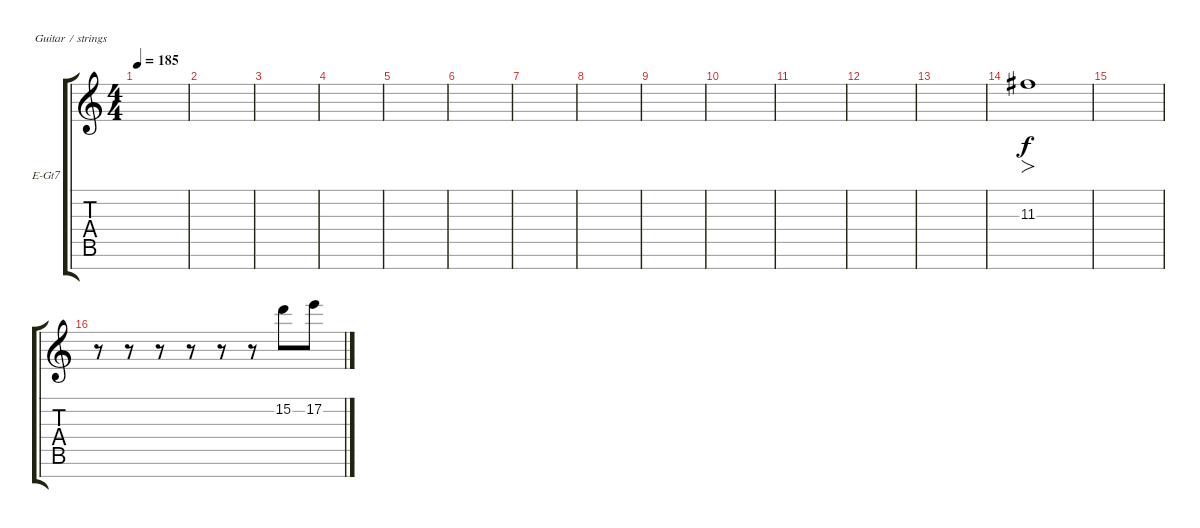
\defaultSystemsLayout 4
\bracketExtendMode groupsimilarinstruments
\firstSystemTrackNameOrientation horizontal
\otherSystemsTrackNameOrientation horizontal
\track ("Harmony Guitar" "E-Gt7") {instrument overdrivenguitar}
\staff {score tabs}
\tuning (E4 B3 G3 D3 A2 E2 B1)
\ts (4 4)
\tempo 185
\clef g2
\scale
0.333333
\ks c
|
\scale
0.333333 |
\scale
0.333333 |
\scale
0.333333 |
\scale
0.333333 |
\scale
0.333333 |
\scale
0.333333 |
\scale
0.333333 |
\scale
0.333333 |
\scale
0.333333 |
\scale
0.333333 |
\scale
0.333333 |
\scale
0.333333 |
\scale
0.333333 11.3.1{fo} |
\scale
0.333333 |
\scale
0.333333 r.8 r.8 r.8 r.8 r.8 r.8 15.2.8 17.2.8
